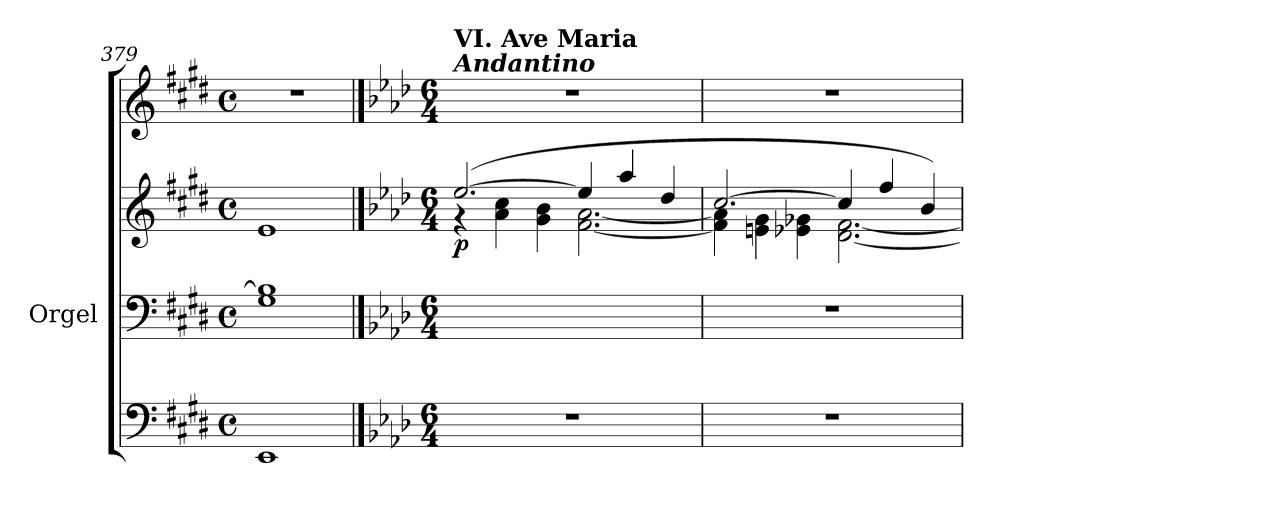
**kern	**kern	**kern	**dynam	**kern
*part3	*part2	*part2	*part2	*part1
*staff4	*staff3	*staff2	*staff2/3	*staff1
*	*I"Orgel	*	*	*
*	*I'Org.	*	*	*
*clefF4	*clefF4	*clefG2	*	*clefG2
*k[f#c#g#d#]	*k[f#c#g#d#]	*k[f#c#g#d#]	*	*k[f#c#g#d#]
*E:	*E:	*E:	*	*E:
*M4/4	*M4/4	*M4/4	*	*M4/4
*met(c)	*met(c)	*met(c)	*	*met(c)
=379	=379	=379	=379	=379
1EE	1G# 1B]	1e	.	1r
!!LO:PB:g=z
==380	==380	==380	==380	==380
*k[b-e-a-d-]	*k[b-e-a-d-]	*k[b-e-a-d-]	*	*k[b-e-a-d-]
*A-:	*A-:	*A-:	*	*A-:
*M6/4	*M6/4	*M6/4	*	*M6/4
*	*	*^	*	*
!	!	!	!	!	!LO:TX:a:Bi:t=Andantino
!	!	!	!	!	!LO:TX:a:B:t=VI. Ave Maria
!	!	!	!	!LO:DY:b	!
1.r	1.ryy	([>2.ee-/	4rg	p	1.r
.	.	.	4a-\ 4cc\	.	.
.	.	.	4g\ 4b-\	.	.
.	.	4ee-/]	[<2.f\ [<2.a-\	.	.
.	.	4aa-/	.	.	.
.	.	4dd-/	.	.	.
=381	=381	=381	=381	=381	=381
1.r	1.r	[>2.cc/	4f\] 4a-\]	.	1.r
.	.	.	4en\ 4g\	.	.
.	.	.	4e-X\ 4g-X\	.	.
.	.	4cc/]	[<2.d-\ [<2.f\	.	.
.	.	4ff/	.	.	.
.	.	4b-/)	.	.	.
*	*	*v	*v	*	*
=	=	=	=	=
*-	*-	*-	*-	*-
